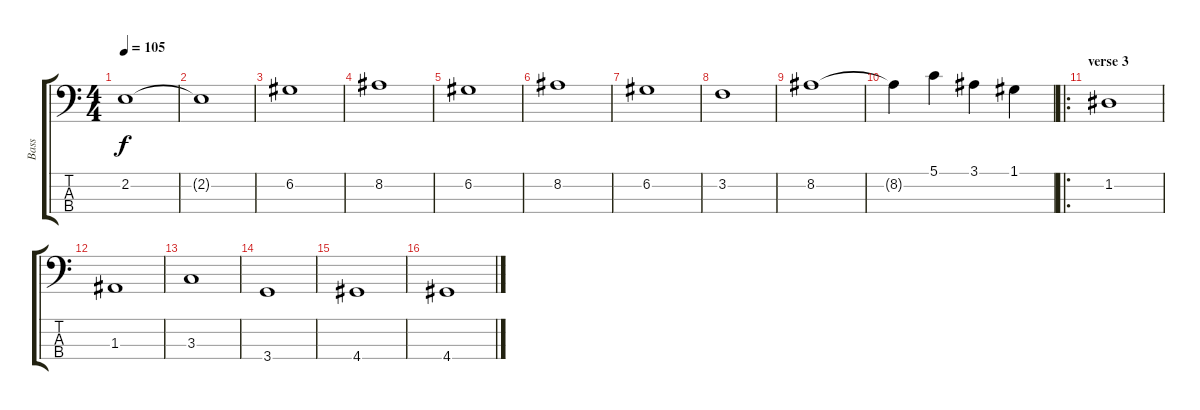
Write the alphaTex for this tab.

\track ("Bass" "Bass") {instrument electricbassfinger}
\staff {score tabs}
\tuning (G2 D2 A1 E1) {hide}
\ts (4 4)
\tempo 105
\clef f4
\ks c
2.2.1{dy f} |
2.2{t}.1 |
6.2.1 |
8.2.1 |
6.2.1 |
8.2.1 |
6.2.1 |
3.2.1 |
8.2.1 |
8.2{t}.4 5.1.4 3.1.4 1.1.4 |
\ro
\section ("" "verse 3")
1.2.1 |
1.3.1 |
3.3.1 |
3.4.1 |
4.4.1 |
4.4.1
